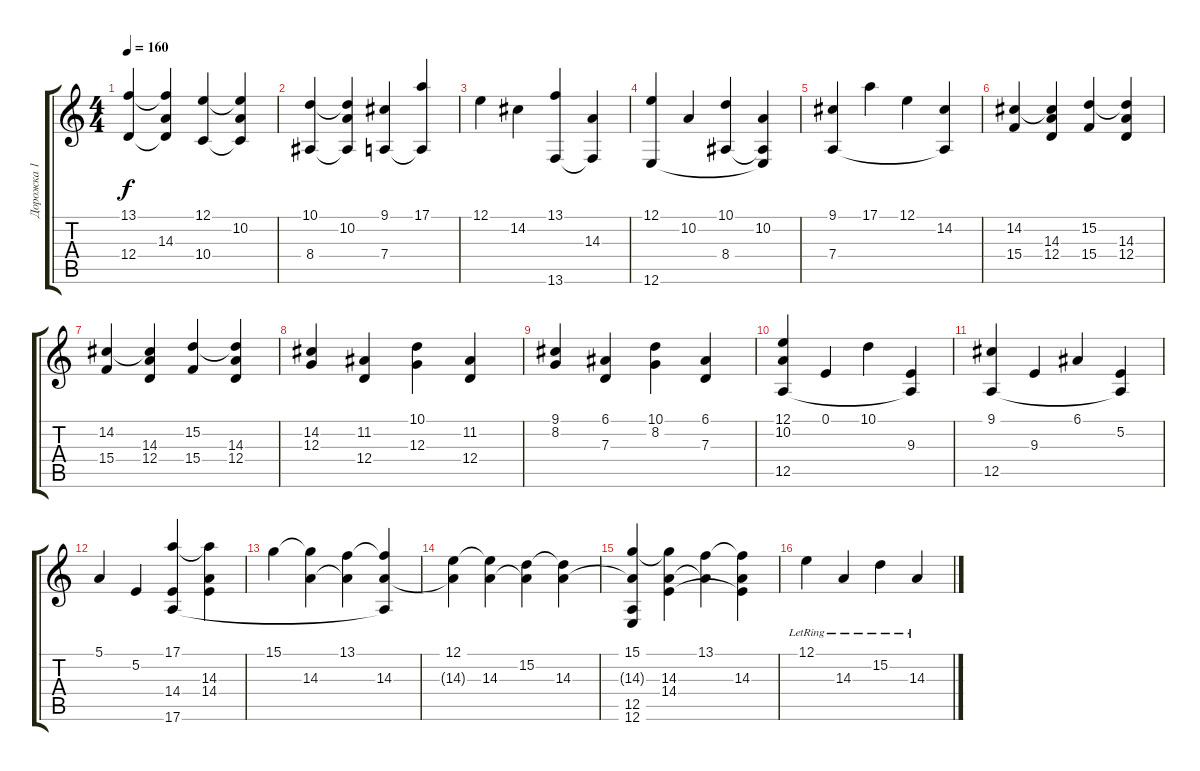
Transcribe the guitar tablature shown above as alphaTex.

\track ("Дорожка 1" "Дорожка 1") {instrument acousticgrandpiano}
\staff {score tabs}
\tuning (E4 B3 G3 D3 A2 E2) {hide}
\ts (4 4)
\tempo 160
\clef g2
\ks c
(13.1 12.4).4{dy f} (13.1{t} 14.3 12.4{t}).4 (12.1 10.4).4 (12.1{t} 10.2 10.4{t}).4 |
(10.1 8.4).4 (10.1{t} 10.2 8.4{t}).4 (9.1 7.4).4 (17.1 7.4{t}).4 |
12.1.4 14.2.4 (13.1 13.6).4 (14.3 13.6{t}).4 |
(12.1 12.6).4 10.2.4 (10.1 8.4).4 (10.2 8.4{t} 12.6{t}).4 |
(9.1 7.4).4 17.1.4 12.1.4 (14.2 7.4{t}).4 |
(14.2 15.4).4 (14.2{t} 14.3 12.4).4 (15.2 15.4).4 (15.2{t} 14.3 12.4).4 |
(14.2 15.4).4 (14.2{t} 14.3 12.4).4 (15.2 15.4).4 (15.2{t} 14.3 12.4).4 |
(14.2 12.3).4 (11.2 12.4).4 (10.1 12.3).4 (11.2 12.4).4 |
(9.1 8.2).4 (6.1 7.3).4 (10.1 8.2).4 (6.1 7.3).4 |
(12.1 10.2 12.5).4 0.1.4 10.1.4 (9.3 12.5{t}).4 |
(9.1 12.5).4 9.3.4 6.1.4 (5.2 12.5{t}).4 |
5.1.4 5.2.4 (17.1 14.4 17.6).4 (17.1{t} 14.3 14.4).4 |
15.1.4 (15.1{t} 14.3).4 (13.1 14.3{t}).4 (13.1{t} 14.3 17.6{t}).4 |
(12.1 14.3{t}).4 (12.1{t} 14.3).4 (15.2 14.3{t}).4 (15.2{t} 14.3).4 |
(15.1 14.3{t} 12.5 12.6).4 (15.1{t} 14.3 14.4).4 (13.1 14.3{t}).4 (13.1{t} 14.3 14.4{t}).4 |
12.1{lr}.4 14.3{lr}.4 15.2{lr}.4 14.3{lr}.4
